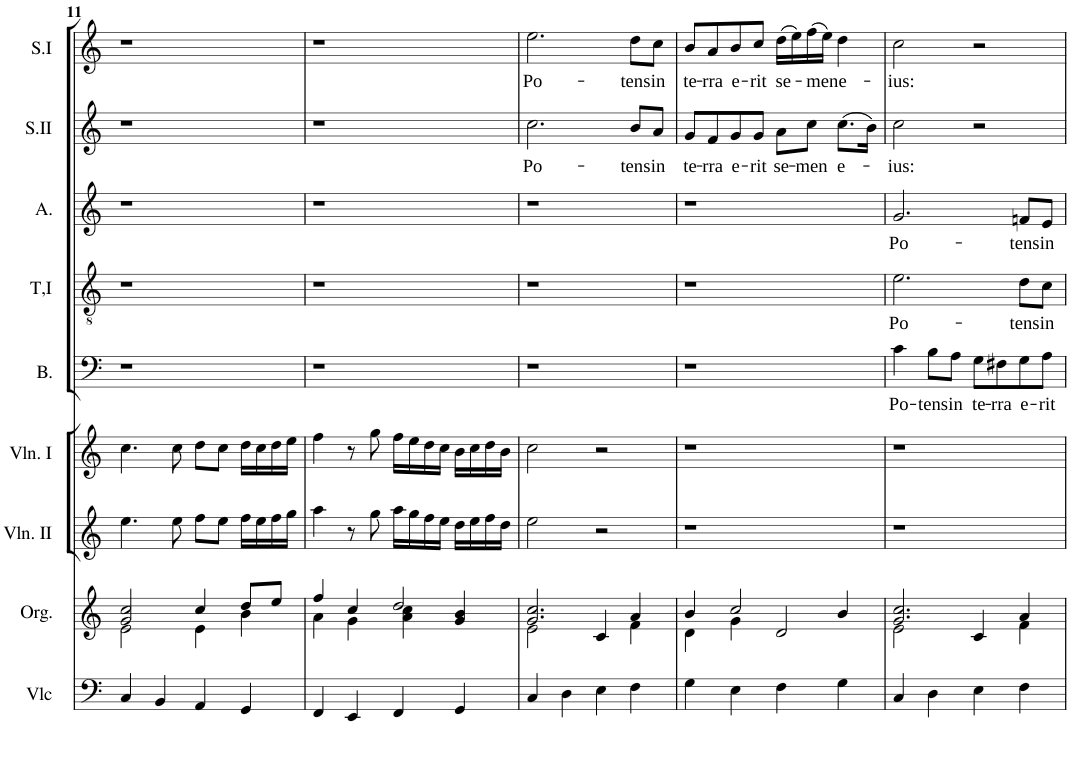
**kern	**kern	**kern	**kern	**kern	**text	**kern	**text	**kern	**text	**kern	**text	**kern	**text
*part9	*part8	*part7	*part6	*part5	*part5	*part4	*part4	*part3	*part3	*part2	*part2	*part1	*part1
*staff9	*staff8	*staff7	*staff6	*staff5	*staff5	*staff4	*staff4	*staff3	*staff3	*staff2	*staff2	*staff1	*staff1
*I"Violoncelle	*I"Orgue	*I"Violin II	*I"Violin I	*I"Bass	*	*I"Tenor I	*	*I"Alto	*	*I"Soprano II	*	*I"Soprano I	*
*I'Vlc	*I'Org.	*I'Vln. II	*I'Vln. I	*I'B.	*	*I'T,I	*	*I'A.	*	*I'S.II	*	*I'S.I	*
!!LO:PB:g=z
*clefF4	*clefG2	*clefG2	*clefG2	*clefF4	*	*clefGv2	*	*clefG2	*	*clefG2	*	*clefG2	*
*	*	*	*	*	*	*Trd7c12	*	*	*	*	*	*	*
*k[]	*k[]	*k[]	*k[]	*k[]	*	*k[]	*	*k[]	*	*k[]	*	*k[]	*
*M4/4	*M4/4	*M4/4	*M4/4	*M4/4	*	*M4/4	*	*M4/4	*	*M4/4	*	*M4/4	*
=11	=11	=11	=11	=11	=11	=11	=11	=11	=11	=11	=11	=11	=11
*	*^	*	*	*	*	*	*	*	*	*	*	*	*
4C/	2g/ 2cc/	2e\	4.ee\	4.cc\	1r	.	1r	.	1r	.	1r	.	1r	.
4BB/	.	.	.	.	.	.	.	.	.	.	.	.	.	.
.	.	.	8ee\	8cc\	.	.	.	.	.	.	.	.	.	.
4AA/	4cc/	4e\	8ff\L	8dd\L	.	.	.	.	.	.	.	.	.	.
.	.	.	8ee\J	8cc\J	.	.	.	.	.	.	.	.	.	.
4GG/	8dd/L	4b\	16ff\LL	16dd\LL	.	.	.	.	.	.	.	.	.	.
.	.	.	16ee\	16cc\	.	.	.	.	.	.	.	.	.	.
.	8ee/J	.	16ff\	16dd\	.	.	.	.	.	.	.	.	.	.
.	.	.	16gg\JJ	16ee\JJ	.	.	.	.	.	.	.	.	.	.
=12	=12	=12	=12	=12	=12	=12	=12	=12	=12	=12	=12	=12	=12	=12
4FF/	4ff/	4a\	4aa\	4ff\	1r	.	1r	.	1r	.	1r	.	1r	.
4EE/	4cc/	4g\	8r	8r	.	.	.	.	.	.	.	.	.	.
.	.	.	8gg\	8gg\	.	.	.	.	.	.	.	.	.	.
4FF/	2dd/	4a\ 4cc\	16aa\LL	16ff\LL	.	.	.	.	.	.	.	.	.	.
.	.	.	16gg\	16ee\	.	.	.	.	.	.	.	.	.	.
.	.	.	16ff\	16dd\	.	.	.	.	.	.	.	.	.	.
.	.	.	16ee\JJ	16cc\JJ	.	.	.	.	.	.	.	.	.	.
4GG/	.	4g/ 4b/	16dd\LL	16b\LL	.	.	.	.	.	.	.	.	.	.
.	.	.	16ee\	16cc\	.	.	.	.	.	.	.	.	.	.
.	.	.	16ff\	16dd\	.	.	.	.	.	.	.	.	.	.
.	.	.	16dd\JJ	16b\JJ	.	.	.	.	.	.	.	.	.	.
=13	=13	=13	=13	=13	=13	=13	=13	=13	=13	=13	=13	=13	=13	=13
!	!	!	!	!	!	!	!	!	!	!	!	!LO:LY:b	!	!LO:LY:b
4C/	2.g/ 2.cc/	2e\	2ee\	2cc\	1r	.	1r	.	1r	.	2.cc\	Po-	2.ee\	Po-
4D\	.	.	.	.	.	.	.	.	.	.	.	.	.	.
4E\	.	4c/	2r	2r	.	.	.	.	.	.	.	.	.	.
!	!	!	!	!	!	!	!	!	!	!	!	!LO:LY:b	!	!LO:LY:b
4F\	4a/	4f\	.	.	.	.	.	.	.	.	8b/L	-tens	8dd\L	-tens
!	!	!	!	!	!	!	!	!	!	!	!	!LO:LY:b	!	!LO:LY:b
.	.	.	.	.	.	.	.	.	.	.	8a/J	in	8cc\J	in
=14	=14	=14	=14	=14	=14	=14	=14	=14	=14	=14	=14	=14	=14	=14
!	!	!	!	!	!	!	!	!	!	!	!	!LO:LY:b	!	!LO:LY:b
4G\	4b/	4d\	1r	1r	1r	.	1r	.	1r	.	8g/L	te-	8b/L	te-
!	!	!	!	!	!	!	!	!	!	!	!	!LO:LY:b	!	!LO:LY:b
.	.	.	.	.	.	.	.	.	.	.	8f/	-rra	8a/	-rra
!	!	!	!	!	!	!	!	!	!	!	!	!LO:LY:b	!	!LO:LY:b
4E\	2cc/	4g\	.	.	.	.	.	.	.	.	8g/	e-	8b/	e-
!	!	!	!	!	!	!	!	!	!	!	!	!LO:LY:b	!	!LO:LY:b
.	.	.	.	.	.	.	.	.	.	.	8g/J	-rit	8cc/J	-rit
!	!	!	!	!	!	!	!	!	!	!	!	!LO:LY:b	!	!LO:LY:b
4F\	.	2d/	.	.	.	.	.	.	.	.	8a\L	se-	(16dd\LL	se-
.	.	.	.	.	.	.	.	.	.	.	.	.	16ee\)	.
!	!	!	!	!	!	!	!	!	!	!	!	!LO:LY:b	!	!LO:LY:b
.	.	.	.	.	.	.	.	.	.	.	8cc\J	-men	(16ff\	-men
.	.	.	.	.	.	.	.	.	.	.	.	.	16ee\JJ)	.
!	!	!	!	!	!	!	!	!	!	!	!	!LO:LY:b	!	!LO:LY:b
4G\	4b/	.	.	.	.	.	.	.	.	.	(8.cc\L	e-	4dd\	e-
.	.	.	.	.	.	.	.	.	.	.	16b\Jk)	.	.	.
=15	=15	=15	=15	=15	=15	=15	=15	=15	=15	=15	=15	=15	=15	=15
!	!	!	!	!	!	!LO:LY:b	!	!LO:LY:b	!	!LO:LY:b	!	!LO:LY:b	!	!LO:LY:b
4C/	2.g/ 2.cc/	2e\	1r	1r	4c\	Po-	2.e\	Po-	2.g/	Po-	2cc\	-ius:	2cc\	-ius:
!	!	!	!	!	!	!LO:LY:b	!	!	!	!	!	!	!	!
4D\	.	.	.	.	8B\L	-tens	.	.	.	.	.	.	.	.
!	!	!	!	!	!	!LO:LY:b	!	!	!	!	!	!	!	!
.	.	.	.	.	8A\J	in	.	.	.	.	.	.	.	.
!	!	!	!	!	!	!LO:LY:b	!	!	!	!	!	!	!	!
4E\	.	4c/	.	.	8G\L	te-	.	.	.	.	2r	.	2r	.
!	!	!	!	!	!	!LO:LY:b	!	!	!	!	!	!	!	!
.	.	.	.	.	8F#X\	-rra	.	.	.	.	.	.	.	.
!	!	!	!	!	!	!LO:LY:b	!	!LO:LY:b	!	!LO:LY:b	!	!	!	!
4F\	4a/	4f\	.	.	8G\	e-	8d\L	-tens	8fn/L	-tens	.	.	.	.
!	!	!	!	!	!	!LO:LY:b	!	!LO:LY:b	!	!LO:LY:b	!	!	!	!
.	.	.	.	.	8A\J	-rit	8c\J	in	8e/J	in	.	.	.	.
*	*v	*v	*	*	*	*	*	*	*	*	*	*	*	*
=	=	=	=	=	=	=	=	=	=	=	=	=	=
*-	*-	*-	*-	*-	*-	*-	*-	*-	*-	*-	*-	*-	*-
